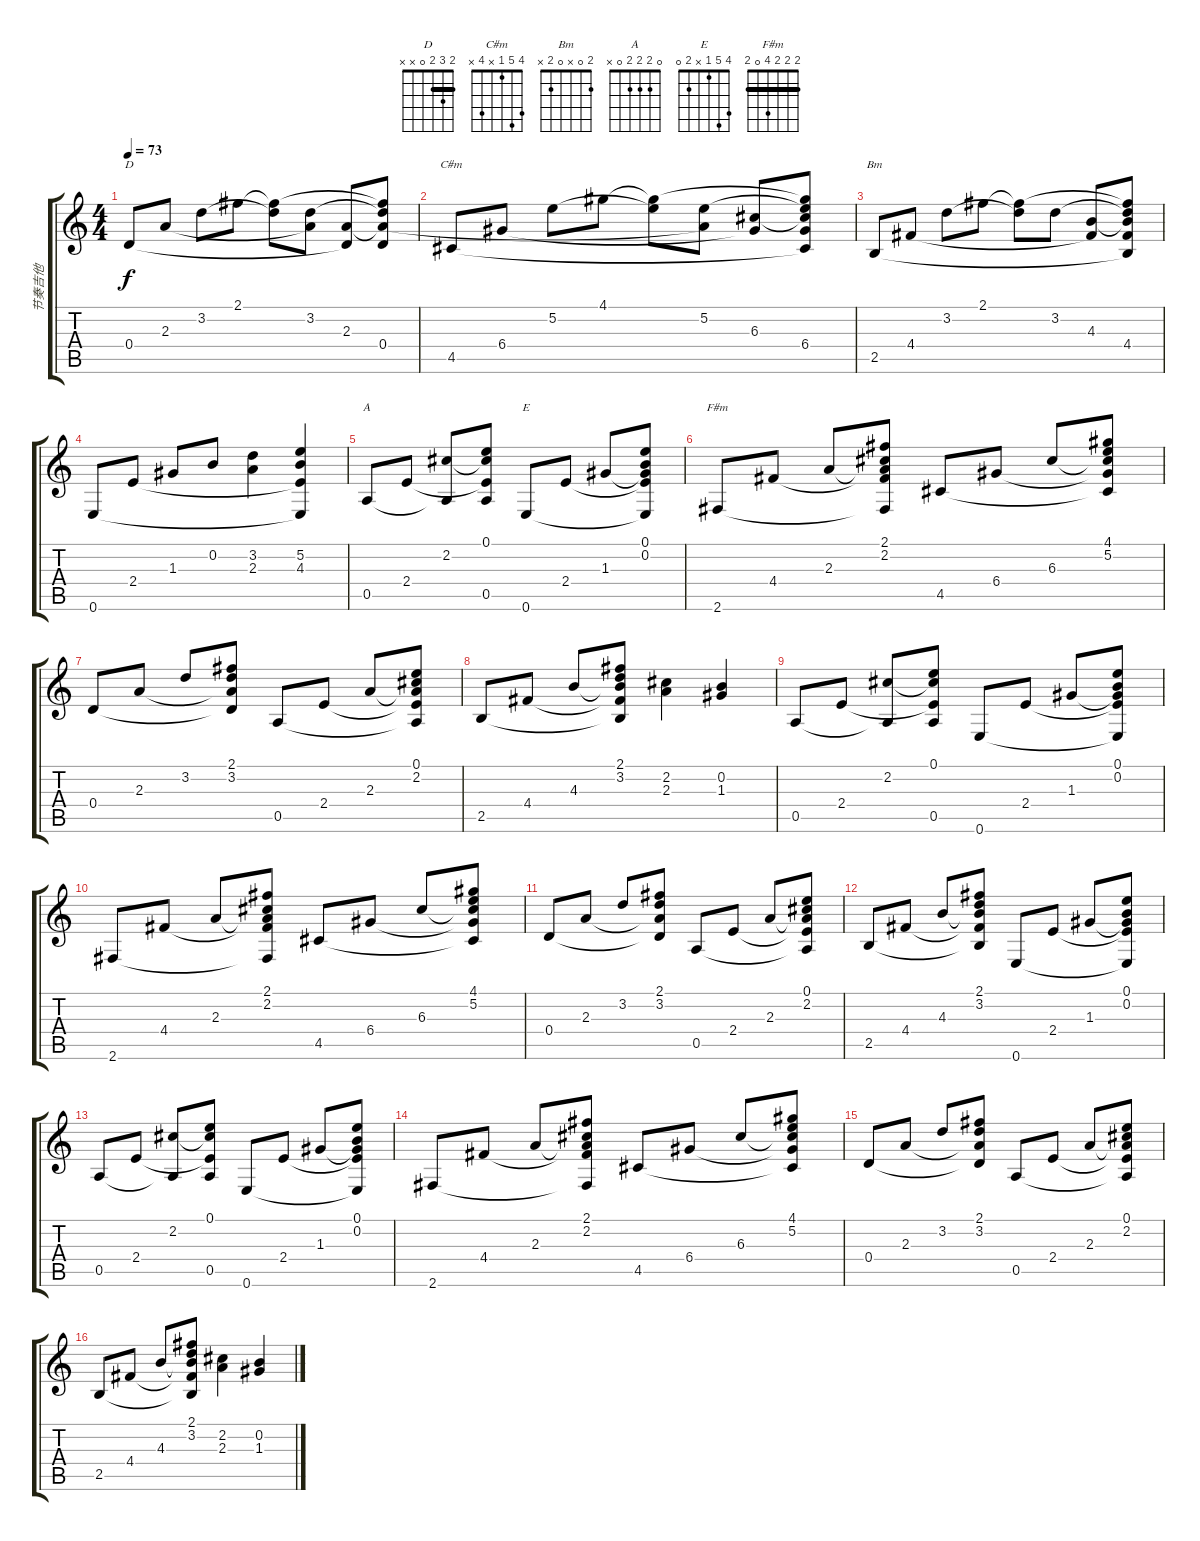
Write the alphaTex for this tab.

\track ("节奏吉他" "节奏吉他") {instrument acousticguitarsteel}
\staff {score tabs}
\tuning (E4 B3 G3 D3 A2 E2) {hide}
\chord ("D" 2 3 2 0 x x) {barre 2}
\chord ("C#m" 4 5 1 x 4 x)
\chord ("Bm" 2 0 x 0 2 x)
\chord ("A" 0 2 2 2 0 x)
\chord ("E" 4 5 1 x 2 0)
\chord ("F#m" 2 2 2 4 0 2) {barre 2}
\ts (4 4)
\tempo 73
\clef g2
\ks c
0.4.8{ch "D" dy f} 2.3.8 3.2.8 2.1.8 (2.1{t} 3.2{t}).8 (3.2 2.3{t}).8 (2.3 0.4{t}).8 (2.1{t} 3.2{t} 2.3{t} 0.4).8 |
4.5.8{ch "C#m"} 6.4.8 5.2.8 4.1.8 (4.1{t} 5.2{t}).8 (5.2 2.3{t}).8 (6.3 6.4{t}).8 (4.1{t} 5.2{t} 6.3{t} 6.4 4.5{t}).8 |
2.5.8{ch "Bm"} 4.4.8 3.2.8 2.1.8 (2.1{t} 3.2{t}).8 3.2.8 (4.3 4.4{t}).8 (2.1{t} 3.2{t} 4.3{t} 4.4 2.5{t}).8 |
0.6.8 2.4.8 1.3.8 0.2.8 (3.2 2.3).4 (5.2 4.3 2.4{t} 0.6{t}).4 |
0.5.8{ch "A"} 2.4.8 (2.2 0.5{t}).8 (0.1 2.2{t} 2.4{t} 0.5).8 0.6.8{ch "E"} 2.4.8 1.3.8 (0.1 0.2 1.3{t} 2.4{t} 0.6{t}).8 |
2.6.8{ch "F#m"} 4.4.8 2.3.8 (2.1 2.2 2.3{t} 4.4{t} 2.6{t}).8 4.5.8 6.4.8 6.3.8 (4.1 5.2 6.3{t} 6.4{t} 4.5{t}).8 |
0.4.8 2.3.8 3.2.8 (2.1 3.2 2.3{t} 0.4{t}).8 0.5.8 2.4.8 2.3.8 (0.1 2.2 2.3{t} 2.4{t} 0.5{t}).8 |
2.5.8 4.4.8 4.3.8 (2.1 3.2 4.3{t} 4.4{t} 2.5{t}).8 (2.2 2.3).4 (0.2 1.3).4 |
0.5.8 2.4.8 (2.2 0.5{t}).8 (0.1 2.2{t} 2.4{t} 0.5).8 0.6.8 2.4.8 1.3.8 (0.1 0.2 1.3{t} 2.4{t} 0.6{t}).8 |
2.6.8 4.4.8 2.3.8 (2.1 2.2 2.3{t} 4.4{t} 2.6{t}).8 4.5.8 6.4.8 6.3.8 (4.1 5.2 6.3{t} 6.4{t} 4.5{t}).8 |
0.4.8 2.3.8 3.2.8 (2.1 3.2 2.3{t} 0.4{t}).8 0.5.8 2.4.8 2.3.8 (0.1 2.2 2.3{t} 2.4{t} 0.5{t}).8 |
2.5.8 4.4.8 4.3.8 (2.1 3.2 4.3{t} 4.4{t} 2.5{t}).8 0.6.8 2.4.8 1.3.8 (0.1 0.2 1.3{t} 2.4{t} 0.6{t}).8 |
0.5.8 2.4.8 (2.2 0.5{t}).8 (0.1 2.2{t} 2.4{t} 0.5).8 0.6.8 2.4.8 1.3.8 (0.1 0.2 1.3{t} 2.4{t} 0.6{t}).8 |
2.6.8 4.4.8 2.3.8 (2.1 2.2 2.3{t} 4.4{t} 2.6{t}).8 4.5.8 6.4.8 6.3.8 (4.1 5.2 6.3{t} 6.4{t} 4.5{t}).8 |
0.4.8 2.3.8 3.2.8 (2.1 3.2 2.3{t} 0.4{t}).8 0.5.8 2.4.8 2.3.8 (0.1 2.2 2.3{t} 2.4{t} 0.5{t}).8 |
2.5.8 4.4.8 4.3.8 (2.1 3.2 4.3{t} 4.4{t} 2.5{t}).8 (2.2 2.3).4 (0.2 1.3).4
